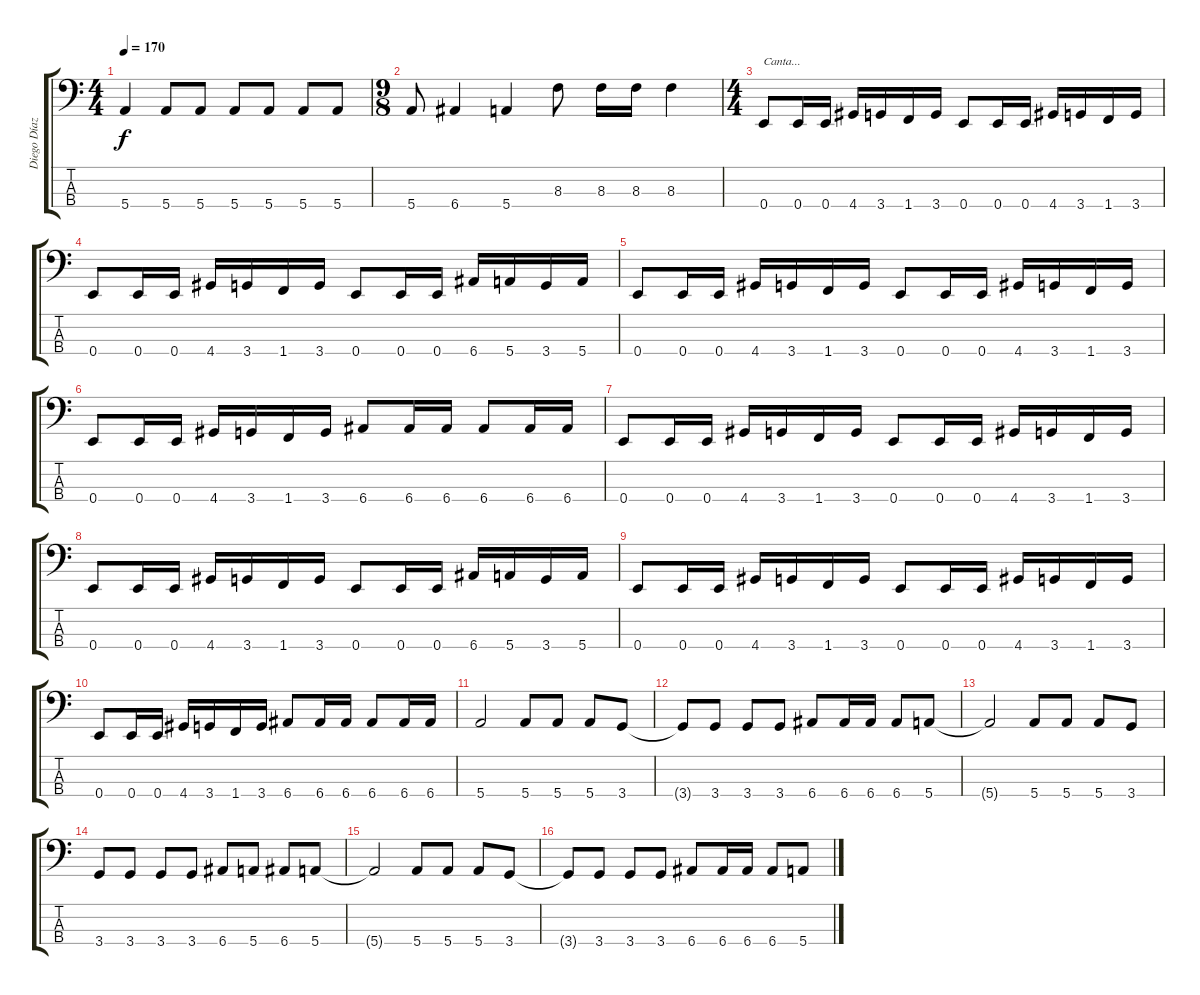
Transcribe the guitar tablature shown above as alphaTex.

\track ("Diego Díaz" "Diego Díaz") {instrument electricbassfinger}
\staff {score tabs}
\tuning (G2 D2 A1 E1) {hide}
\ts (4 4)
\tempo 170
\clef f4
\ks c
5.4.4{dy f} 5.4.8 5.4.8 5.4.8 5.4.8 5.4.8 5.4.8 |
\ts (9 8)
5.4.8 6.4.4 5.4.4 8.3.8 8.3.16 8.3.16 8.3.4 |
\ts (4 4)
0.4.8{txt "Canta..."} 0.4.16 0.4.16 4.4.16 3.4.16 1.4.16 3.4.16 0.4.8 0.4.16 0.4.16 4.4.16 3.4.16 1.4.16 3.4.16 |
0.4.8 0.4.16 0.4.16 4.4.16 3.4.16 1.4.16 3.4.16 0.4.8 0.4.16 0.4.16 6.4.16 5.4.16 3.4.16 5.4.16 |
0.4.8 0.4.16 0.4.16 4.4.16 3.4.16 1.4.16 3.4.16 0.4.8 0.4.16 0.4.16 4.4.16 3.4.16 1.4.16 3.4.16 |
0.4.8 0.4.16 0.4.16 4.4.16 3.4.16 1.4.16 3.4.16 6.4.8 6.4.16 6.4.16 6.4.8 6.4.16 6.4.16 |
0.4.8 0.4.16 0.4.16 4.4.16 3.4.16 1.4.16 3.4.16 0.4.8 0.4.16 0.4.16 4.4.16 3.4.16 1.4.16 3.4.16 |
0.4.8 0.4.16 0.4.16 4.4.16 3.4.16 1.4.16 3.4.16 0.4.8 0.4.16 0.4.16 6.4.16 5.4.16 3.4.16 5.4.16 |
0.4.8 0.4.16 0.4.16 4.4.16 3.4.16 1.4.16 3.4.16 0.4.8 0.4.16 0.4.16 4.4.16 3.4.16 1.4.16 3.4.16 |
0.4.8 0.4.16 0.4.16 4.4.16 3.4.16 1.4.16 3.4.16 6.4.8 6.4.16 6.4.16 6.4.8 6.4.16 6.4.16 |
5.4.2 5.4.8 5.4.8 5.4.8 3.4.8 |
3.4{t}.8 3.4.8 3.4.8 3.4.8 6.4.8 6.4.16 6.4.16 6.4.8 5.4.8 |
5.4{t}.2 5.4.8 5.4.8 5.4.8 3.4.8 |
3.4.8 3.4.8 3.4.8 3.4.8 6.4.8 5.4.8 6.4.8 5.4.8 |
5.4{t}.2 5.4.8 5.4.8 5.4.8 3.4.8 |
3.4{t}.8 3.4.8 3.4.8 3.4.8 6.4.8 6.4.16 6.4.16 6.4.8 5.4.8
